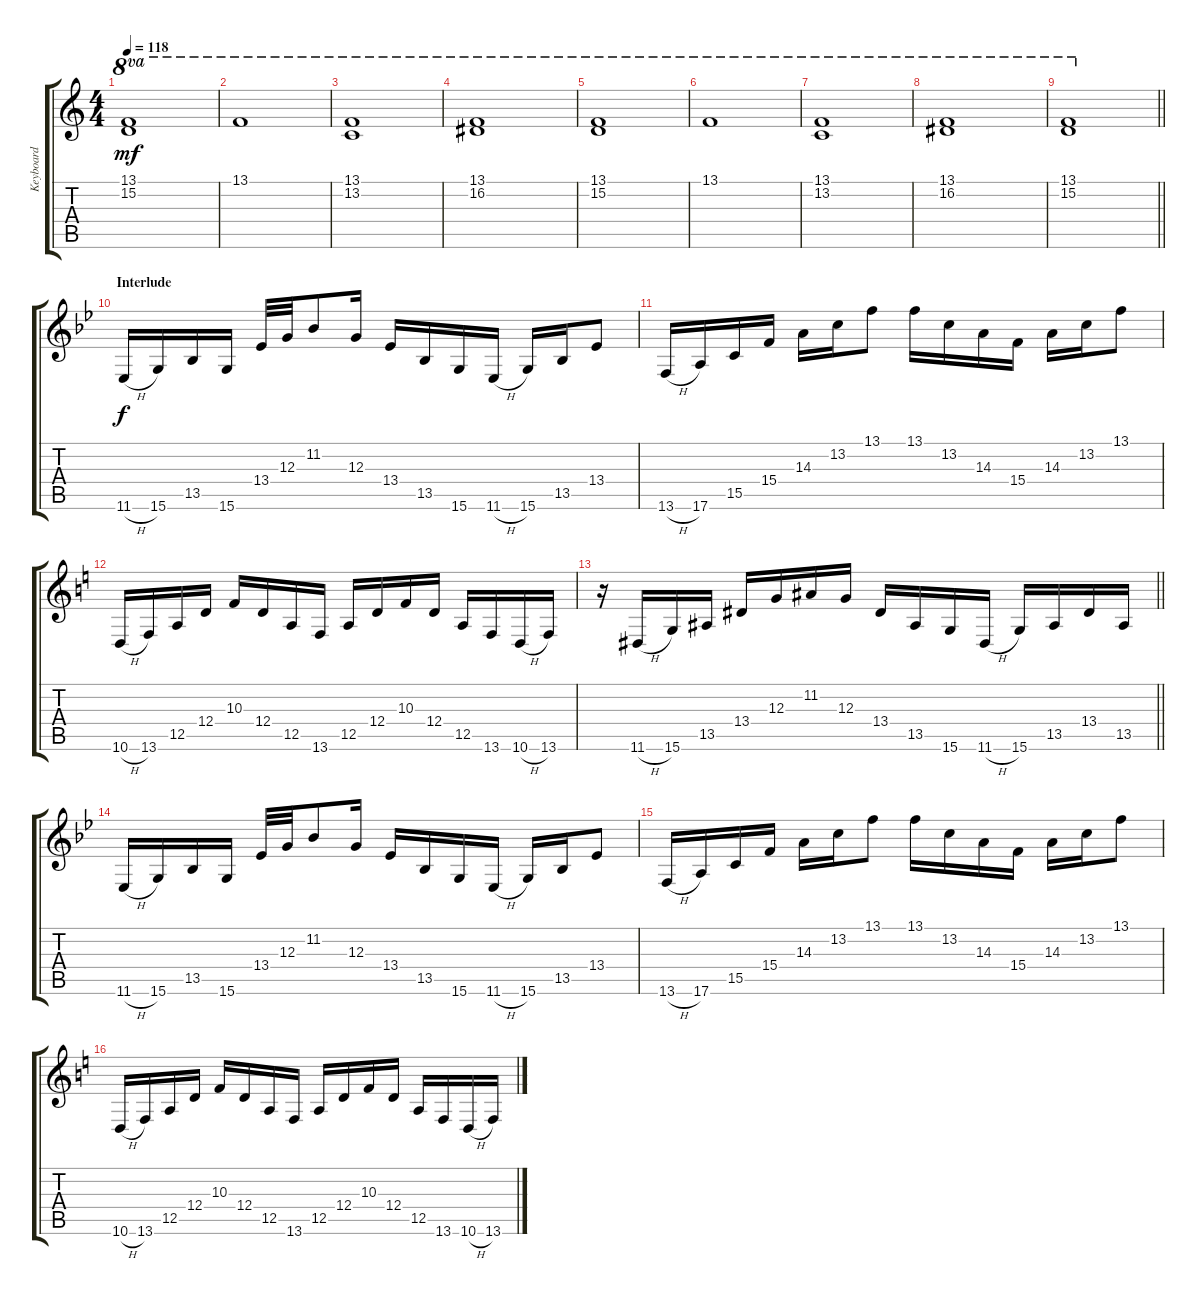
\track ("Keyboard" "Keyboard") {instrument stringensemble1}
\staff {score tabs}
\tuning (E4 B3 G3 D3 A2 E2) {hide}
\ts (4 4)
\tempo 118
\clef g2
\ks c
(13.1 15.2).1{ot 8va dy mf} |
13.1.1{ot 8va} |
(13.1 13.2).1{ot 8va} |
(13.1 16.2).1{ot 8va} |
(13.1 15.2).1{ot 8va} |
13.1.1{ot 8va} |
(13.1 13.2).1{ot 8va} |
(13.1 16.2).1{ot 8va} |
\barLineRight lightlight
(13.1 15.2).1{ot 8va} |
\section ("" "Interlude")
\ks bb
11.6{h}.16{dy f} 15.6.16 13.5.16 15.6.16 13.4.32 12.3.32 11.2.8 12.3.16 13.4.16 13.5.16 15.6.16 11.6{h}.16 15.6.16 13.5.16 13.4.8 |
13.6{h}.16 17.6.16 15.5.16 15.4.16 14.3.16 13.2.16 13.1.8 13.1.16 13.2.16 14.3.16 15.4.16 14.3.16 13.2.16 13.1.8 |
\ks c
10.6{h}.16 13.6.16 12.5.16 12.4.16 10.3.16 12.4.16 12.5.16 13.6.16 12.5.16 12.4.16 10.3.16 12.4.16 12.5.16 13.6.16 10.6{h}.16 13.6.16 |
\barLineRight lightlight
r.16 11.6{h}.16 15.6.16 13.5.16 13.4.16 12.3.16 11.2.16 12.3.16 13.4.16 13.5.16 15.6.16 11.6{h}.16 15.6.16 13.5.16 13.4.16 13.5.16 |
\ks bb
11.6{h}.16 15.6.16 13.5.16 15.6.16 13.4.32 12.3.32 11.2.8 12.3.16 13.4.16 13.5.16 15.6.16 11.6{h}.16 15.6.16 13.5.16 13.4.8 |
13.6{h}.16 17.6.16 15.5.16 15.4.16 14.3.16 13.2.16 13.1.8 13.1.16 13.2.16 14.3.16 15.4.16 14.3.16 13.2.16 13.1.8 |
\ks c
10.6{h}.16 13.6.16 12.5.16 12.4.16 10.3.16 12.4.16 12.5.16 13.6.16 12.5.16 12.4.16 10.3.16 12.4.16 12.5.16 13.6.16 10.6{h}.16 13.6.16
